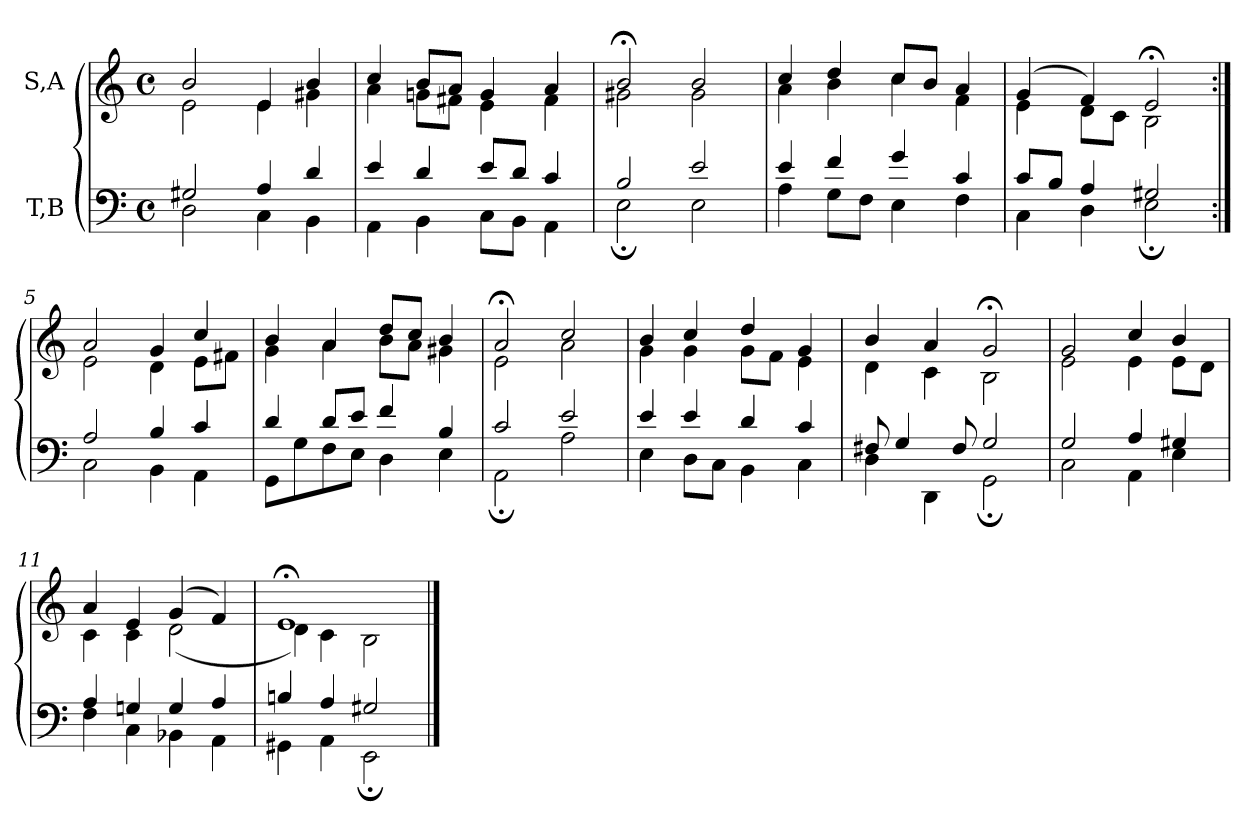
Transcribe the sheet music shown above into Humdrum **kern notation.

**kern	**kern
*part2	*part1
*staff2	*staff1
*I"T,B	*I"S,A
*clefF4	*clefG2
*k[]	*k[]
*M4/4	*M4/4
*met(c)	*met(c)
=	=
*^	*^
2G#X	2D	2b	2e
4A	4C	4e	4e
4d	4BB	4b	4g#X
=1	=1	=1	=1
4e	4AA	4cc	4a
4d	4BB	8bL	8gnL
.	.	8aJ	8f#XJ
8eL	8CL	4g	4e
8dJ	8BBJ	.	.
4c	4AA	4a	4f#
=2	=2	=2	=2
2B	2E;	2b;<	2g#X
2e	2E	2b	2g#
=3	=3	=3	=3
4e	4A	4cc	4a
4f	8GL	4dd	4b
.	8FJ	.	.
4g	4E	8ccL	4cc
.	.	8bJ	.
4c	4F	4a	4f
=4	=4	=4	=4
8cL	4C	(>4g	4e
8BJ	.	.	.
4A	4D	4f)	8dL
.	.	.	8cJ
2G#X	2E;	2e;<	2B
=5:|!	=5:|!	=5:|!	=5:|!
2A	2C	2a	2e
4B	4BB	4g	4d
4c	4AA	4cc	8eL
.	.	.	8f#XJ
=6	=6	=6	=6
4d	8GGL	4b	4g
.	8G	.	.
8dL	8F	4a	4a
8eJ	8EJ	.	.
4f	4D	8ddL	8bL
.	.	8ccJ	8aJ
4B	4E	4b	4g#X
=7	=7	=7	=7
2c	2AA;	2a;<	2e
2e	2A	2cc	2a
=8	=8	=8	=8
4e	4E	4b	4g
4e	8DL	4cc	4g
.	8CJ	.	.
4d	4BB	4dd	8gL
.	.	.	8fJ
4c	4C	4g	4e
=9	=9	=9	=9
8F#X	4D	4b	4d
4G	.	.	.
.	4DD	4a	4c
8F#	.	.	.
2G	2GG;	2g;<	2B
=10	=10	=10	=10
2G	2C	2g	2e
4A	4AA	4cc	4e
4G#X	4E	4b	8eL
.	.	.	8dJ
=11	=11	=11	=11
4A	4F	4a	4c
4Gn	4C	4e	4c
4G	4BB-X	(>4g	(<2d
4A	4AA	4f)	.
=12	=12	=12	=12
4Bn	4GG#X	1e;<	4d)
4A	4AA	.	4c
2G#X	2EE;	.	2B
*v	*v	*	*
*	*v	*v
==	==
*-	*-
